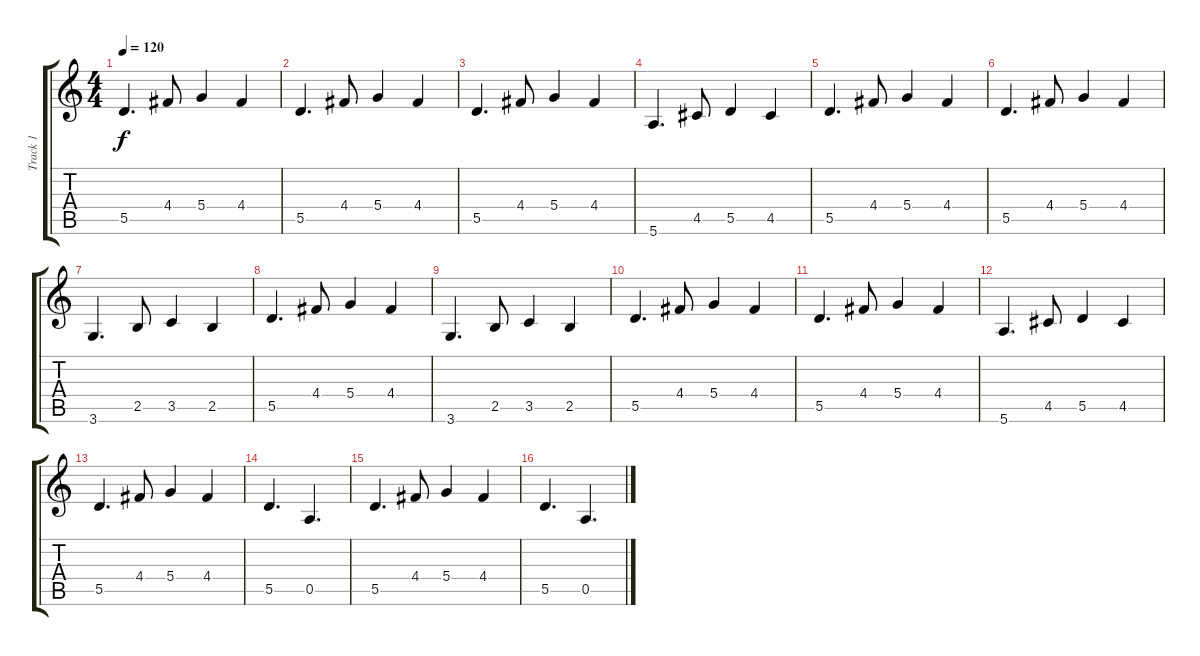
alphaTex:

\track ("Track 1" "Track 1") {instrument distortionguitar}
\staff {score tabs}
\tuning (E4 B3 G3 D3 A2 E2) {hide}
\ts (4 4)
\tempo 120
\clef g2
\ks c
5.5.4{d dy f} 4.4.8 5.4.4 4.4.4 |
5.5.4{d} 4.4.8 5.4.4 4.4.4 |
5.5.4{d} 4.4.8 5.4.4 4.4.4 |
5.6.4{d} 4.5.8 5.5.4 4.5.4 |
5.5.4{d} 4.4.8 5.4.4 4.4.4 |
5.5.4{d} 4.4.8 5.4.4 4.4.4 |
3.6.4{d} 2.5.8 3.5.4 2.5.4 |
5.5.4{d} 4.4.8 5.4.4 4.4.4 |
3.6.4{d} 2.5.8 3.5.4 2.5.4 |
5.5.4{d} 4.4.8 5.4.4 4.4.4 |
5.5.4{d} 4.4.8 5.4.4 4.4.4 |
5.6.4{d} 4.5.8 5.5.4 4.5.4 |
5.5.4{d} 4.4.8 5.4.4 4.4.4 |
5.5.4{d} 0.5.4{d} |
5.5.4{d} 4.4.8 5.4.4 4.4.4 |
5.5.4{d} 0.5.4{d}
